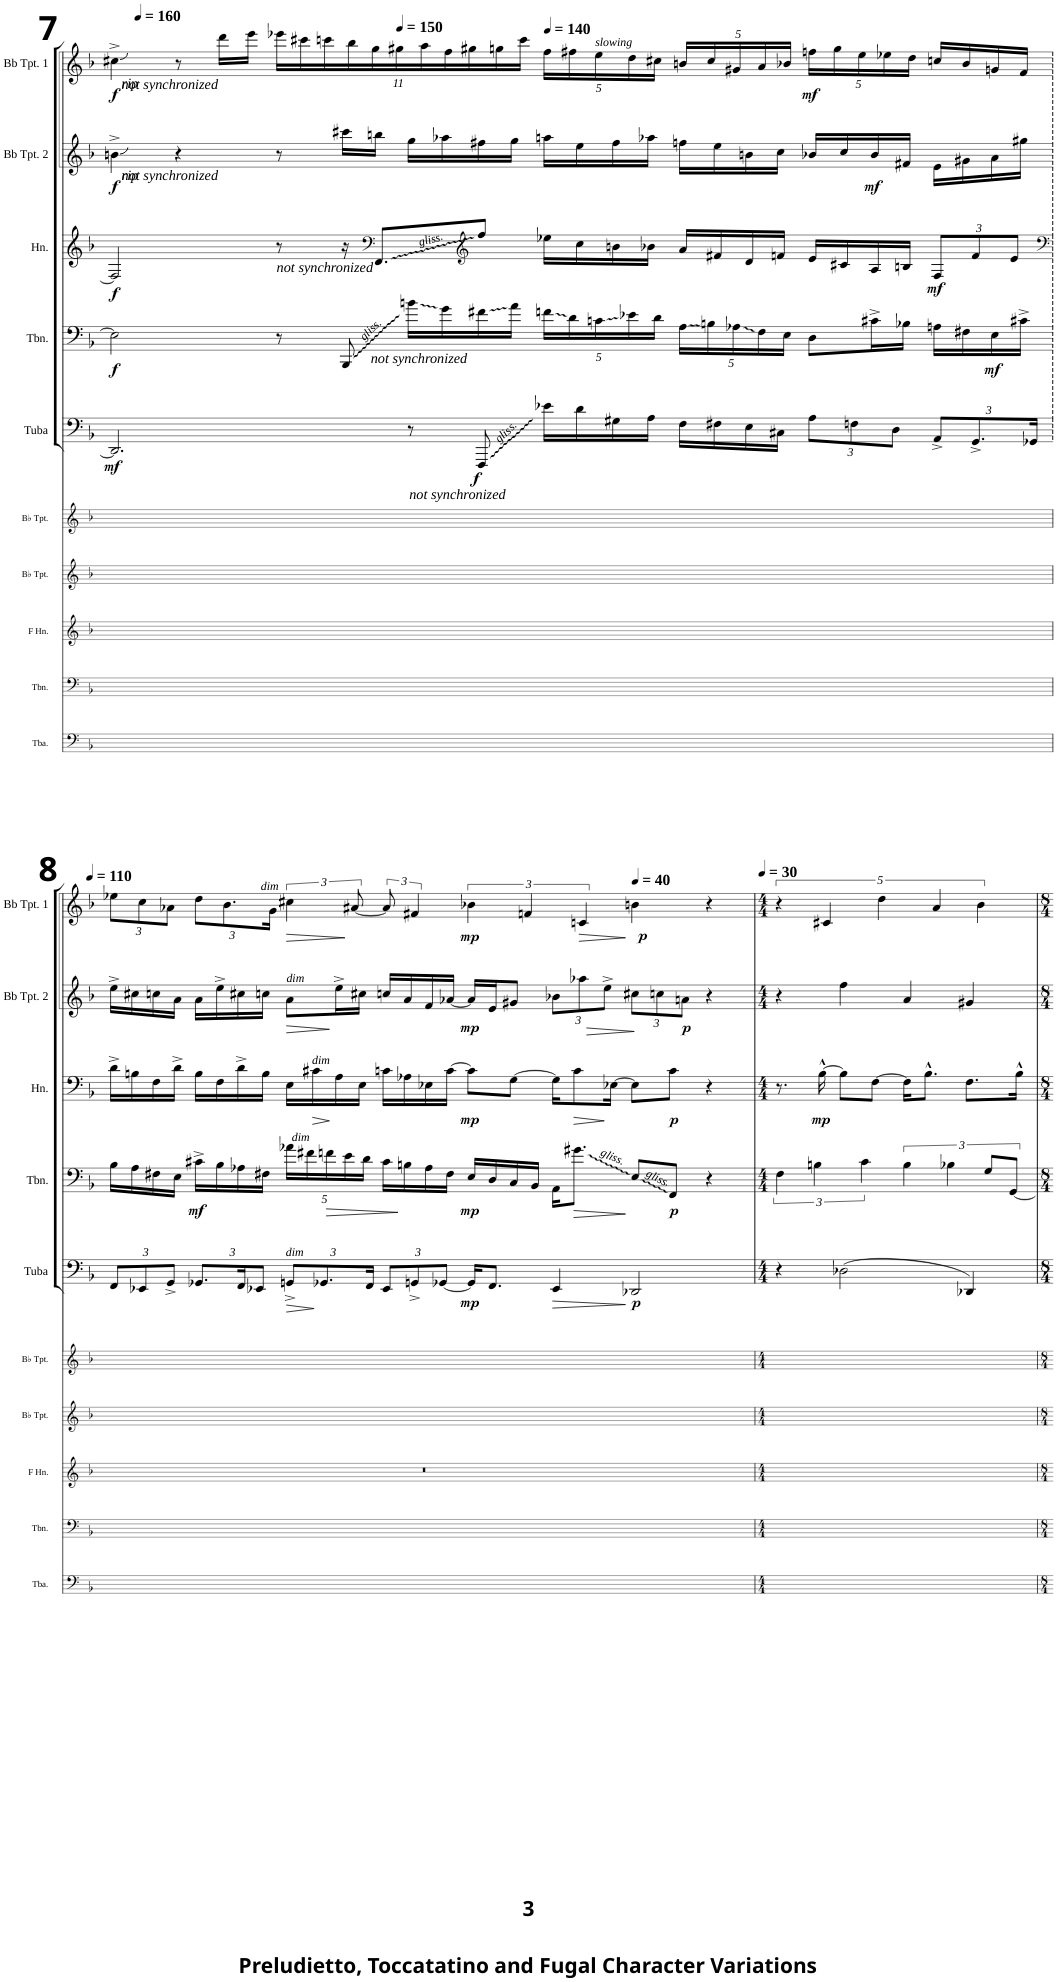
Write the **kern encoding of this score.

**kern	**kern	**kern	**kern	**kern	**kern	**dynam	**kern	**dynam	**kern	**dynam	**kern	**dynam	**kern	**dynam
*part10	*part9	*part8	*part7	*part6	*part5	*part5	*part4	*part4	*part3	*part3	*part2	*part2	*part1	*part1
*staff10	*staff9	*staff8	*staff7	*staff6	*staff5	*staff5	*staff4	*staff4	*staff3	*staff3	*staff2	*staff2	*staff1	*staff1
*I"Tuba	*I"Trombone	*I"Horn in F	*I"Bb Trumpet	*I"Bb Trumpet	*I"Tuba	*	*I"Trombone	*	*I"Horn in F	*	*I"Trumpet in Bb 2	*	*I"Trumpet in Bb 1	*
*I'Tba.	*I'Tbn.	*	*I'Bb Tpt.	*I'Bb Tpt.	*I'Tuba	*	*I'Tbn.	*	*I'Hn.	*	*	*	*	*
!!LO:PB:g=z
*clefF4	*clefF4	*clefG2	*clefG2	*clefG2	*clefF4	*	*clefF4	*	*clefG2	*	*clefG2	*	*clefG2	*
*	*	*ITrd4c7	*ITrd1c2	*ITrd1c2	*	*	*	*	*ITrd4c7	*	*ITrd1c2	*	*ITrd1c2	*
*k[b-]	*k[b-]	*k[b-]	*k[b-]	*k[b-]	*k[b-]	*	*k[b-]	*	*k[b-]	*	*k[b-]	*	*k[b-]	*
*M8/4	*M8/4	*M8/4	*M8/4	*M8/4	*M8/4	*	*M8/4	*	*M8/4	*	*M8/4	*	*M8/4	*
=7	=7	=7	=7	=7	=7	=7	=7	=7	=7	=7	=7	=7	=7	=7
!	!	!	!	!	!	!	!	!	!	!	!	!	!LO:TX:b:i:t=not synchronized	!
!	!	!	!	!	!	!	!	!	!	!	!	!	!LO:TX:b:i:t=rip	!
!	!	!	!	!	!	!	!	!	!	!	!LO:TX:b:i:t=not synchronized	!	!	!
!	!	!	!	!	!	!	!	!	!	!	!LO:TX:b:i:t=rip	!	!	!
!	!	!	!	!	!	!LO:DY:b	!	!LO:DY:b	!	!LO:DY:b	!	!LO:DY:b	!	!LO:DY:b
0ryy	0ryy	0ryy	0ryy	0ryy	2.DD/]	mf	2E\]	f	2F/]	f	4bn^\	f	4cc#X^\	f
.	.	.	.	.	.	.	.	.	.	.	4r	.	8r	.
*	*	*	*	*	*	*	*	*	*	*	*	*	*MM160	*
.	.	.	.	.	.	.	.	.	.	.	.	.	16ddd\LL	.
.	.	.	.	.	.	.	.	.	.	.	.	.	16eee\JJ	.
*	*	*	*	*	*	*	*	*	*	*	*	*	*Xbrackettup	*
!	!	!	!	!	!	!	!	!	!LO:TX:b:i:t=not synchronized	!	!	!	!	!
.	.	.	.	.	.	.	8r	.	8r	.	8r	.	22eee-X\LL	.
.	.	.	.	.	.	.	.	.	.	.	.	.	22ccc#X\	.
.	.	.	.	.	.	.	.	.	.	.	.	.	22cccn\	.
.	.	.	.	.	.	.	8BBB-/	.	16r	.	16ccc#X\LL	.	.	.
.	.	.	.	.	.	.	.	.	.	.	.	.	22bb-\	.
.	.	.	.	.	.	.	.	.	.	.	.	.	22gg\	.
*	*	*	*	*	*	*	*	*	*clefF4	*	*	*	*	*
.	.	.	.	.	.	.	.	.	8.FF/L	.	16bbn\JJ	.	.	.
*	*	*	*	*	*	*	*	*	*	*	*	*	*MM150	*
.	.	.	.	.	.	.	.	.	.	.	.	.	22gg#X\	.
!	!	!	!	!	!	!	!LO:TX:b:i:t=not synchronized	!	!	!	!	!	!	!
!	!	!	!	!	!LO:TX:b:i:t=not synchronized	!	!	!	!	!	!	!	!	!
.	.	.	.	.	8r	.	16bn\LL	.	.	.	16gg\LL	.	.	.
.	.	.	.	.	.	.	.	.	.	.	.	.	22aa\	.
.	.	.	.	.	.	.	16g\	.	.	.	16aa-X\	.	.	.
.	.	.	.	.	.	.	.	.	.	.	.	.	22ff\	.
.	.	.	.	.	.	.	.	.	.	.	.	.	22gg#X\	.
*	*	*	*	*	*	*	*	*	*clefG2	*	*	*	*	*
!	!	!	!	!	!	!LO:DY:b	!	!	!	!	!	!	!	!
.	.	.	.	.	8FFF/	f	16f#X\	.	8ff/J	.	16ff#X\	.	.	.
.	.	.	.	.	.	.	.	.	.	.	.	.	22ggn\	.
.	.	.	.	.	.	.	16a\JJ	.	.	.	16gg\JJ	.	.	.
.	.	.	.	.	.	.	.	.	.	.	.	.	22ccc\JJ	.
*	*	*	*	*	*	*	*Xbrackettup	*	*	*	*	*	*	*
*	*	*	*	*	*	*	*	*	*	*	*	*	*MM140	*
.	.	.	.	.	16e-X\LL	.	20fn\LL	.	16ee-X\LL	.	16aan\LL	.	20ff\LL	.
.	.	.	.	.	.	.	20d\	.	.	.	.	.	20ff#X\	.
.	.	.	.	.	16d\	.	.	.	16cc\	.	16ee\	.	.	.
!	!	!	!	!	!	!	!	!	!	!	!	!	!LO:TX:a:i:t=slowing	!
.	.	.	.	.	.	.	20cn\	.	.	.	.	.	20ee\	.
.	.	.	.	.	16G#X\	.	.	.	16bn\	.	16ff#\	.	.	.
.	.	.	.	.	.	.	20e-X\	.	.	.	.	.	20dd\	.
.	.	.	.	.	16A\JJ	.	.	.	16b-X\JJ	.	16aa-X\JJ	.	.	.
.	.	.	.	.	.	.	20d\JJ	.	.	.	.	.	20cc#X\JJ	.
.	.	.	.	.	16F\LL	.	20A\LL	.	16a/LL	.	16ffn\LL	.	20bn/LL	.
.	.	.	.	.	.	.	20Bn\	.	.	.	.	.	20cc#/	.
.	.	.	.	.	16F#X\	.	.	.	16f#X/	.	16ee\	.	.	.
.	.	.	.	.	.	.	20A-X\	.	.	.	.	.	20g#X/	.
.	.	.	.	.	16E\	.	.	.	16d/	.	16bn\	.	.	.
.	.	.	.	.	.	.	20F\	.	.	.	.	.	20a/	.
.	.	.	.	.	16C#X\JJ	.	.	.	16fn/JJ	.	16cc\JJ	.	.	.
.	.	.	.	.	.	.	20E\JJ	.	.	.	.	.	20b-X/JJ	.
*	*	*	*	*	*Xbrackettup	*	*	*	*	*	*	*	*	*
!	!	!	!	!	!	!	!	!	!	!	!	!	!	!LO:DY:b
.	.	.	.	.	12A\L	.	8D\L	.	16e/LL	.	16b-X/LL	.	20ffn\LL	mf
.	.	.	.	.	.	.	.	.	.	.	.	.	20gg\	.
.	.	.	.	.	.	.	.	.	16c#X/	.	16cc/	.	.	.
.	.	.	.	.	12Fn\	.	.	.	.	.	.	.	.	.
.	.	.	.	.	.	.	.	.	.	.	.	.	20ee\	.
!	!	!	!	!	!	!	!	!	!	!	!	!LO:DY:b	!	!
.	.	.	.	.	.	.	16c#X^\L	.	16A/	.	16b-/	mf	.	.
.	.	.	.	.	.	.	.	.	.	.	.	.	20ee-X\	.
.	.	.	.	.	12D\J	.	.	.	.	.	.	.	.	.
.	.	.	.	.	.	.	16B-X\JJ	.	16Bn/JJ	.	16f#X/JJ	.	.	.
.	.	.	.	.	.	.	.	.	.	.	.	.	20dd\JJ	.
*	*	*	*	*	*	*	*	*	*Xbrackettup	*	*	*	*	*
!	!	!	!	!	!	!	!	!	!	!LO:DY:b	!	!	!	!
.	.	.	.	.	12AA^/L	.	16An\LL	.	12F/L	mf	16e\LL	.	16ccn/LL	.
.	.	.	.	.	.	.	16F#X\	.	.	.	16g#X\	.	16b-/	.
.	.	.	.	.	12.GG^/	.	.	.	12f/	.	.	.	.	.
!	!	!	!	!	!	!	!	!LO:DY:b	!	!	!	!	!	!
.	.	.	.	.	.	.	16E\	mf	.	.	16a\	.	16gn/	.
.	.	.	.	.	.	.	.	.	12e/J	.	.	.	.	.
.	.	.	.	.	.	.	16c#X^\JJ	.	.	.	16gg#X\JJ	.	16f/JJ	.
.	.	.	.	.	24GG-X/Jk	.	.	.	.	.	.	.	.	.
!!LO:LB:g=z
=8	=8	=8	=8	=8	=8	=8	=8	=8	=8	=8	=8	=8	=8	=8
*	*	*	*	*	*	*	*	*	*clefF4	*	*	*	*	*
*	*	*	*	*	*	*	*	*	*	*	*	*	*MM110	*
0ryy	0ryy	0r	0ryy	0ryy	12FF/L	.	16B-\LL	.	16d^\LL	.	16ee^\LL	.	12ee-X\L	.
.	.	.	.	.	.	.	16A\	.	16Bn\	.	16cc#X\	.	.	.
.	.	.	.	.	12EE-X/	.	.	.	.	.	.	.	12cc\	.
.	.	.	.	.	.	.	16F#X\	.	16F\	.	16ccn\	.	.	.
.	.	.	.	.	12GG^/J	.	.	.	.	.	.	.	12a-X\J	.
.	.	.	.	.	.	.	16E\JJ	.	16d^\JJ	.	16a\JJ	.	.	.
!	!	!	!	!	!	!	!	!LO:DY:b	!	!	!	!	!	!
.	.	.	.	.	12.GG-X/L	.	16c#X^\LL	mf	16B\LL	.	16a\LL	.	12dd\L	.
.	.	.	.	.	.	.	16B-\	.	16F\	.	16ee^\	.	.	.
.	.	.	.	.	.	.	.	.	.	.	.	.	12.b-\	.
.	.	.	.	.	24FF/K	.	16A-X\	.	16d^\	.	16cc#X\	.	.	.
.	.	.	.	.	12EE-X/J	.	.	.	.	.	.	.	.	.
.	.	.	.	.	.	.	16F#X\JJ	.	16B\JJ	.	16ccn\JJ	.	.	.
.	.	.	.	.	.	.	.	.	.	.	.	.	24g\Jk	.
!	!	!	!	!	!	!LO:HP:b	!	!	!	!	!	!LO:HP:b	!	!
*	*	*	*	*	*	*	*	*	*	*	*	*	*brackettup	*
!	!	!	!	!	!	!	!	!	!	!	!	!	!LO:TX:a:i:t=dim	!
!	!	!	!	!	!	!	!	!	!	!	!LO:TX:a:i:t=dim	!	!	!
!	!	!	!	!	!	!	!LO:TX:a:i:t=dim	!	!	!	!	!	!	!
!	!	!	!	!	!LO:TX:a:i:t=dim	!	!	!	!	!	!	!	!	!
!	!	!	!	!	!	!	!	!	!	!	!	!	!	!LO:HP:b
.	.	.	.	.	12GGn^/L	>	20a-X\LL	.	16E\LL	.	8a\L	>	6cc#X\	>
.	.	.	.	.	.	.	20f#X\	.	.	.	.	.	.	.
!	!	!	!	!	!	!	!	!	!LO:TX:a:i:t=dim	!	!	!	!	!
!	!	!	!	!	!	!	!	!	!	!LO:HP:b	!	!	!	!
.	.	.	.	.	.	.	.	.	16c#X\	>	.	.	.	.
.	.	.	.	.	12.GG-X/	]	.	.	.	.	.	.	.	.
!	!	!	!	!	!	!	!	!LO:HP:b	!	!	!	!	!	!
.	.	.	.	.	.	.	20fn\	>	.	.	.	.	.	.
.	.	.	.	.	.	.	.	.	16A\	]	16ee^\L	]	.	.
.	.	.	.	.	.	.	20e\	.	.	.	.	.	.	.
.	.	.	.	.	.	.	.	.	.	.	.	.	[12a#X/	]
.	.	.	.	.	.	.	.	.	16E\JJ	.	16cc#X\JJ	.	.	.
.	.	.	.	.	.	.	20d\JJ	.	.	.	.	.	.	.
.	.	.	.	.	24FF/Jk	.	.	.	.	.	.	.	.	.
.	.	.	.	.	12EE-/L	.	16c#\LL	.	16cn\LL	.	16ccn/LL	.	12a#/]	.
.	.	.	.	.	.	.	16Bn\	]	16A-X\	.	16a/	.	.	.
.	.	.	.	.	12GGn^/	.	.	.	.	.	.	.	6f#X/	.
.	.	.	.	.	.	.	16A-\	.	16E-X\	.	16f/	.	.	.
.	.	.	.	.	[12GG-X/J	.	.	.	.	.	.	.	.	.
.	.	.	.	.	.	.	16F#\JJ	.	[16c\JJ	.	[16a-X/JJ	.	.	.
!	!	!	!	!	!	!LO:DY:b	!	!LO:DY:b	!	!LO:DY:b	!	!LO:DY:b	!	!LO:DY:b
.	.	.	.	.	16GG-/KL]	mp	16E/LL	mp	8c\L]	mp	16a-/LL]	mp	6b-X\	mp
.	.	.	.	.	8.FF/J	.	16D/	.	.	.	16e/J	.	.	.
.	.	.	.	.	.	.	16C/	.	[8G\J	.	8g#X/J	.	.	.
.	.	.	.	.	.	.	.	.	.	.	.	.	6fn/	.
.	.	.	.	.	.	.	16BB-/JJ	.	.	.	.	.	.	.
!	!	!	!	!	!	!LO:HP:b	!	!	!	!	!	!	!	!
*	*	*	*	*	*	*	*	*	*	*	*Xbrackettup	*	*	*
.	.	.	.	.	4EE-/	>	16AA\KL	.	16G\KL]	.	12b-X\L	.	.	.
!	!	!	!	!	!	!	!	!LO:HP:b	!	!LO:HP:b	!	!	!	!
.	.	.	.	.	.	.	8.g#X\J	>	8c\	>	.	.	.	.
!	!	!	!	!	!	!	!	!	!	!	!	!LO:HP:b	!	!LO:HP:b
.	.	.	.	.	.	.	.	.	.	.	12aa-X\	>	6cn/	>
.	.	.	.	.	.	.	.	.	.	.	12ee^\J	]	.	.
.	.	.	.	.	.	.	.	.	[16E-X\Jk	]	.	.	.	.
*	*	*	*	*	*	*	*	*	*	*	*	*	*MM40	*
!	!	!	!	!	!	!LO:DY:n=1:b	!	!	!	!	!	!	!	!LO:DY:n=1:b
.	.	.	.	.	2DD-X/	] p	8E/L	]	8E-\L]	.	12cc#X\L	.	4bn\	] p
.	.	.	.	.	.	.	.	.	.	.	12ccn\	.	.	.
!	!	!	!	!	!	!	!	!LO:DY:b	!	!LO:DY:b	!	!	!	!
.	.	.	.	.	.	.	8FF/J	p	8c\J	p	.	.	.	.
!	!	!	!	!	!	!	!	!	!	!	!	!LO:DY:b	!	!
.	.	.	.	.	.	.	.	.	.	.	12an\J	p	.	.
.	.	.	.	.	.	.	4r	.	4r	.	4r	.	4r	.
=9	=9	=9	=9	=9	=9	=9	=9	=9	=9	=9	=9	=9	=9	=9
*M4/4	*M4/4	*M4/4	*M4/4	*M4/4	*M4/4	*	*M4/4	*	*M4/4	*	*M4/4	*	*M4/4	*
*	*	*	*	*	*	*	*brackettup	*	*	*	*	*	*	*
*	*	*	*	*	*	*	*	*	*	*	*	*	*MM30	*
1ryy	1ryy	1ryy	1ryy	1ryy	4r	.	6F\	.	8.r	.	4r	.	5r	.
.	.	.	.	.	.	.	6Bn\	.	.	.	.	.	.	.
!	!	!	!	!	!	!	!	!	!	!LO:DY:b	!	!	!	!
.	.	.	.	.	.	.	.	.	[16B-^^\	mp	.	.	.	.
.	.	.	.	.	.	.	.	.	.	.	.	.	5c#X/	.
.	.	.	.	.	(2D-X\	.	.	.	8B-\L]	.	4ff\	.	.	.
.	.	.	.	.	.	.	6c\	.	.	.	.	.	.	.
.	.	.	.	.	.	.	.	.	[8F\J	.	.	.	.	.
.	.	.	.	.	.	.	.	.	.	.	.	.	5dd\	.
.	.	.	.	.	.	.	6B\	.	16F\KL]	.	4a/	.	.	.
.	.	.	.	.	.	.	.	.	8.B-^^\J	.	.	.	.	.
.	.	.	.	.	.	.	.	.	.	.	.	.	5a/	.
.	.	.	.	.	.	.	6B-X\	.	.	.	.	.	.	.
.	.	.	.	.	4DD-X/)	.	.	.	8.F\L	.	4g#X/	.	.	.
.	.	.	.	.	.	.	.	.	.	.	.	.	5b-\	.
.	.	.	.	.	.	.	12G/L	.	.	.	.	.	.	.
.	.	.	.	.	.	.	[12GG/J	.	.	.	.	.	.	.
.	.	.	.	.	.	.	.	.	16B-^^\Jk	.	.	.	.	.
=	=	=	=	=	=	=	=	=	=	=	=	=	=	=
*-	*-	*-	*-	*-	*-	*-	*-	*-	*-	*-	*-	*-	*-	*-
